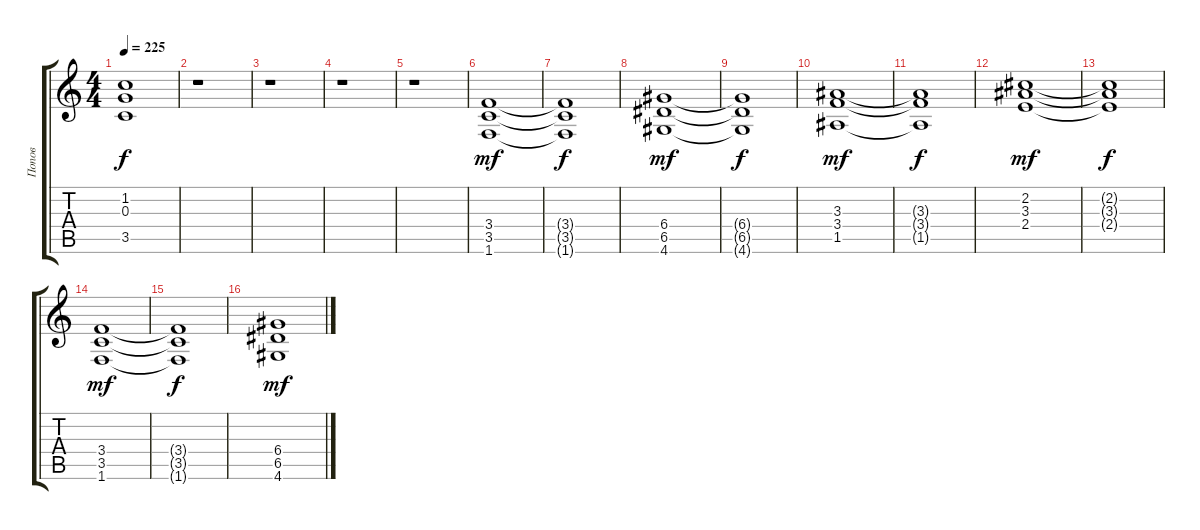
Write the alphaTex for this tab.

\track ("Попов" "Попов") {instrument distortionguitar}
\staff {score tabs}
\tuning (E4 B3 G3 D3 A2 E2) {hide}
\ts (4 4)
\tempo 225
\clef g2
\ks c
(1.2{t} 0.3{t} 3.5{t}).1{dy f} |
r.1 |
r.1 |
r.1 |
r.1 |
(3.4 3.5 1.6).1{dy mf} |
(3.4{t} 3.5{t} 1.6{t}).1{dy f} |
(6.4 6.5 4.6).1{dy mf} |
(6.4{t} 6.5{t} 4.6{t}).1{dy f} |
(3.3 3.4 1.5).1{dy mf} |
(3.3{t} 3.4{t} 1.5{t}).1{dy f} |
(2.2 3.3 2.4).1{dy mf} |
(2.2{t} 3.3{t} 2.4{t}).1{dy f} |
(3.4 3.5 1.6).1{dy mf} |
(3.4{t} 3.5{t} 1.6{t}).1{dy f} |
(6.4 6.5 4.6).1{dy mf}
